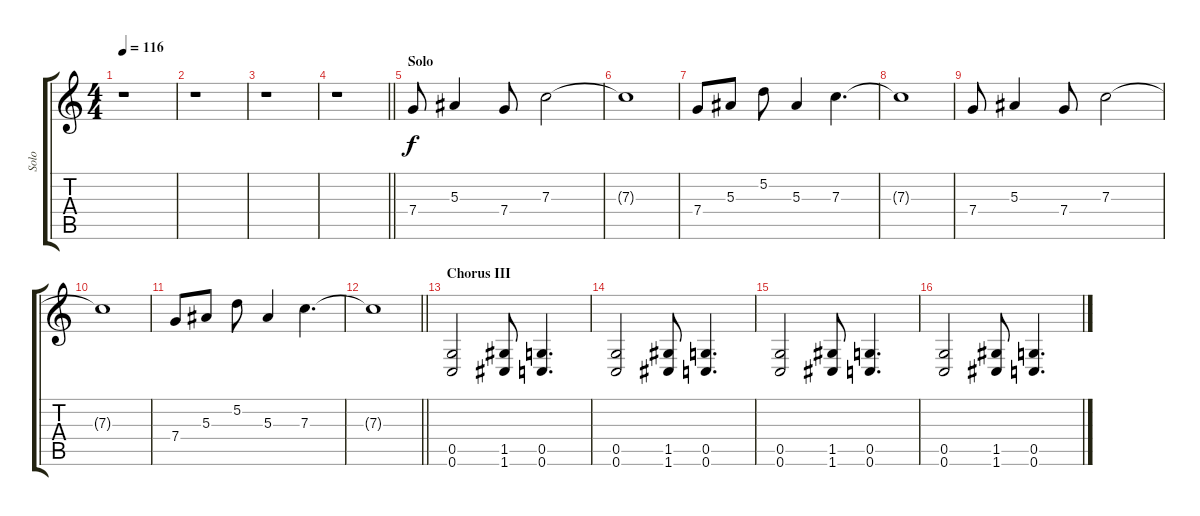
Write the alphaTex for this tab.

\track ("Solo" "Solo") {instrument distortionguitar}
\staff {score tabs}
\tuning (D4 A3 F3 C3 G2 C2) {hide}
\ts (4 4)
\tempo 116
\clef g2
\ks c
r.1{dy f} |
r.1 |
r.1 |
\barLineRight lightlight
r.1 |
\section ("" "Solo")
7.4.8{volume 16} 5.3.4 7.4.8 7.3.2 |
7.3{t}.1 |
7.4.8 5.3.8 5.2.8 5.3.4 7.3.4{d} |
7.3{t}.1 |
7.4.8 5.3.4 7.4.8 7.3.2 |
7.3{t}.1 |
7.4.8 5.3.8 5.2.8 5.3.4 7.3.4{d} |
\barLineRight lightlight
7.3{t}.1 |
\section ("" "Chorus III")
(0.5 0.6).2{volume 10} (1.5 1.6).8 (0.5 0.6).4{d} |
(0.5 0.6).2 (1.5 1.6).8 (0.5 0.6).4{d} |
(0.5 0.6).2 (1.5 1.6).8 (0.5 0.6).4{d} |
(0.5 0.6).2 (1.5 1.6).8 (0.5 0.6).4{d}
